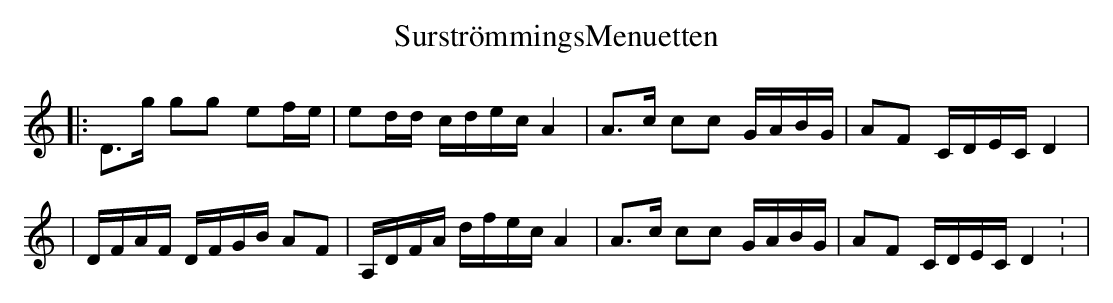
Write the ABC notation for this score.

X:1
T:SurströmmingsMenuetten
m:1/4
l:1/8
K:f
|: D>g gg ef/e/ | ed/d/ c/d/e/c/ A2 | A>c  cc G/A/B/G/ | AF C/D/E/C/ D2  |
| D/F/A/F/ D/F/G/B/ AF | A,/D/F/A/ d/f/e/c/ A2 |  A>c  cc G/A/B/G/ | AF C/D/E/C/ D2 : |
